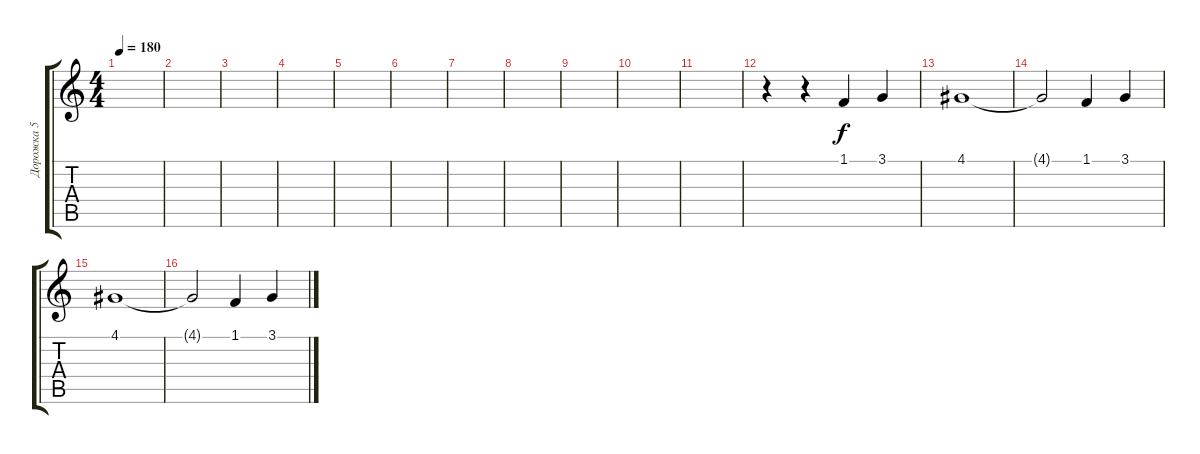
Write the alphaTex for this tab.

\track ("Дорожка 5" "Дорожка 5") {instrument synthbrass1}
\staff {score tabs}
\tuning (E4 B3 G3 D3 A2 E2) {hide}
\ts (4 4)
\tempo 180
\clef g2
\ks c
|
|
|
|
|
|
|
|
|
|
|
r.4 r.4 1.1.4 3.1.4 |
4.1.1 |
4.1{t}.2 1.1.4 3.1.4 |
4.1.1 |
4.1{t}.2 1.1.4 3.1.4
